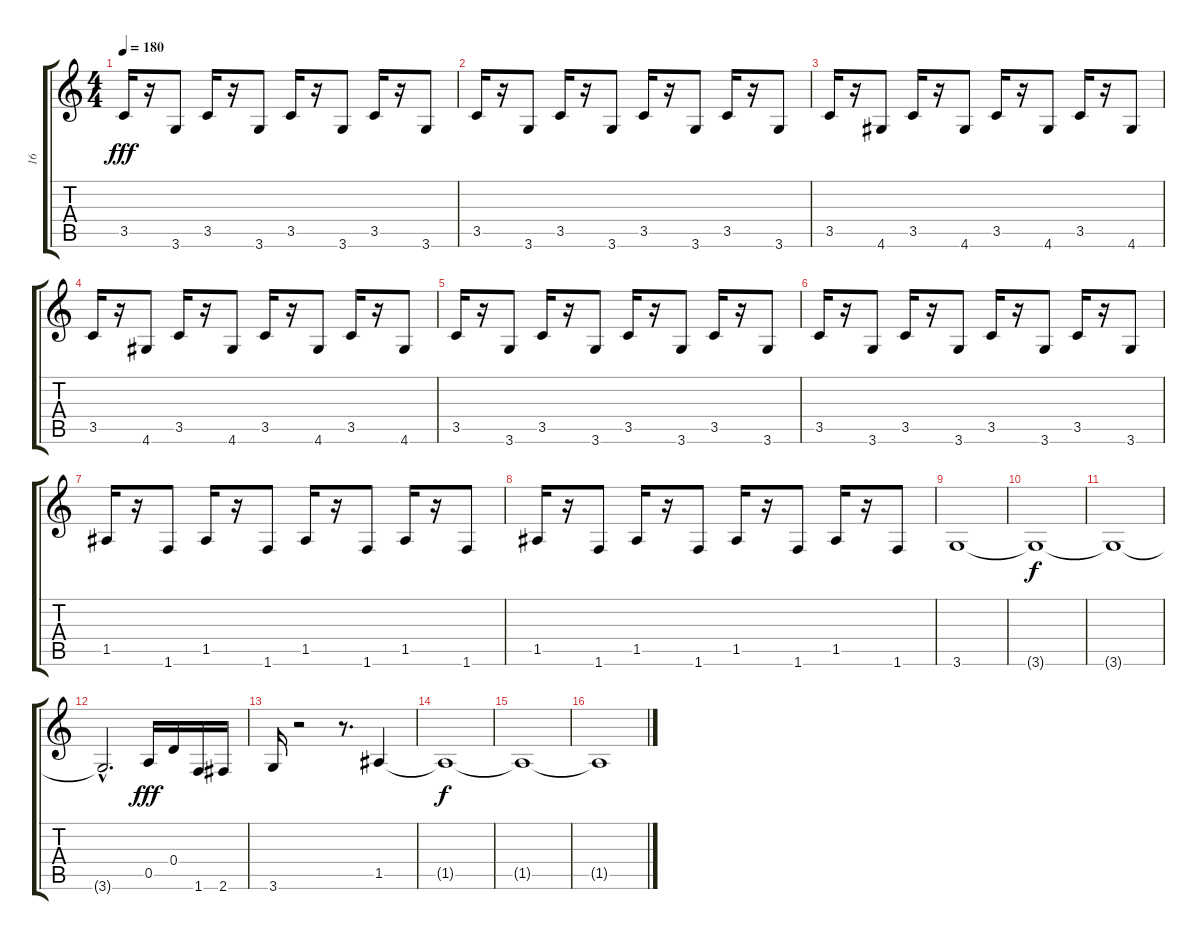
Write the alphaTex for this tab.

\track ("16" "16") {instrument synthbass1}
\staff {score tabs}
\tuning (E4 B3 G3 D3 A2 E2) {hide}
\ts (4 4)
\tempo 180
\clef g2
\ks c
3.5.16{dy fff} r.16 3.6.8 3.5.16 r.16 3.6.8 3.5.16 r.16 3.6.8 3.5.16 r.16 3.6.8 |
3.5.16 r.16 3.6.8 3.5.16 r.16 3.6.8 3.5.16 r.16 3.6.8 3.5.16 r.16 3.6.8 |
3.5.16 r.16 4.6.8 3.5.16 r.16 4.6.8 3.5.16 r.16 4.6.8 3.5.16 r.16 4.6.8 |
3.5.16 r.16 4.6.8 3.5.16 r.16 4.6.8 3.5.16 r.16 4.6.8 3.5.16 r.16 4.6.8 |
3.5.16 r.16 3.6.8 3.5.16 r.16 3.6.8 3.5.16 r.16 3.6.8 3.5.16 r.16 3.6.8 |
3.5.16 r.16 3.6.8 3.5.16 r.16 3.6.8 3.5.16 r.16 3.6.8 3.5.16 r.16 3.6.8 |
1.5.16 r.16 1.6.8 1.5.16 r.16 1.6.8 1.5.16 r.16 1.6.8 1.5.16 r.16 1.6.8 |
1.5.16 r.16 1.6.8 1.5.16 r.16 1.6.8 1.5.16 r.16 1.6.8 1.5.16 r.16 1.6.8 |
3.6.1 |
3.6{t}.1{dy f} |
3.6{t}.1 |
3.6{hac t}.2{d} 0.5.16{dy fff} 0.4.16 1.6.16 2.6.16 |
3.6.16 r.2 r.8{d} 1.5.4 |
1.5{t}.1{dy f} |
1.5{t}.1 |
1.5{t}.1
